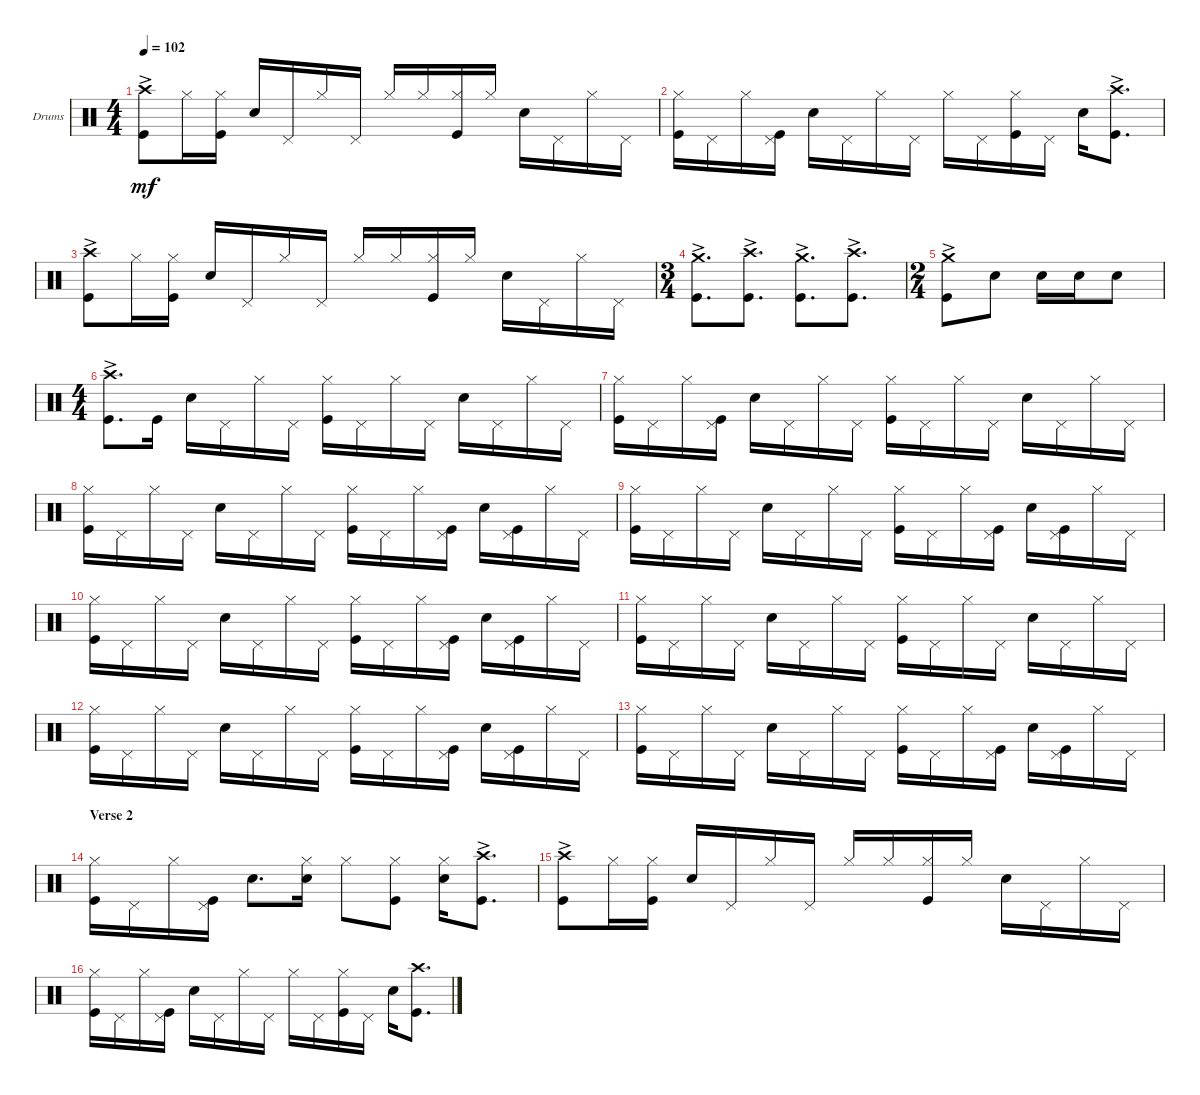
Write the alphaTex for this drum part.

\bracketExtendMode groupsimilarinstruments
\firstSystemTrackNameOrientation horizontal
\otherSystemsTrackNameOrientation horizontal
\track ("John Bonham" "Drums") {instrument percussion}
\staff {score}
\articulation defaults
\ts (4 4)
\tempo 102
\clef neutral
\ks c
("Kick (hit)" "Crash high (hit)"{ac}).8{dy mf} "Hi-Hat (closed)".16 ("Hi-Hat (closed)" "Kick (hit)").16 "Snare (hit) 2".16 "Pedal Hi-Hat (hit)".16 "Hi-Hat (closed)".16 "Pedal Hi-Hat (hit)".16 "Hi-Hat (closed)".16{beam invert} "Hi-Hat (closed)".16 ("Kick (hit)" "Hi-Hat (closed)").16 "Hi-Hat (closed)".16 "Snare (hit) 2".16 "Pedal Hi-Hat (hit)".16 "Hi-Hat (closed)".16 "Pedal Hi-Hat (hit)".16 |
("Hi-Hat (closed)" "Kick (hit)").16 "Pedal Hi-Hat (hit)".16 "Hi-Hat (closed)".16 ("Pedal Hi-Hat (hit)" "Kick (hit)").16 "Snare (hit) 2".16 "Pedal Hi-Hat (hit)".16 "Hi-Hat (closed)".16 "Pedal Hi-Hat (hit)".16 "Hi-Hat (closed)".16 "Pedal Hi-Hat (hit)".16 ("Hi-Hat (closed)" "Kick (hit)").16 "Pedal Hi-Hat (hit)".16 "Snare (hit) 2".16 ("Crash high (hit)"{ac} "Kick (hit)").8{d} |
("Kick (hit)" "Crash high (hit)"{ac}).8 "Hi-Hat (closed)".16 ("Hi-Hat (closed)" "Kick (hit)").16 "Snare (hit) 2".16 "Pedal Hi-Hat (hit)".16 "Hi-Hat (closed)".16 "Pedal Hi-Hat (hit)".16 "Hi-Hat (closed)".16{beam invert} "Hi-Hat (closed)".16 ("Kick (hit)" "Hi-Hat (closed)").16 "Hi-Hat (closed)".16 "Snare (hit) 2".16 "Pedal Hi-Hat (hit)".16 "Hi-Hat (closed)".16 "Pedal Hi-Hat (hit)".16 |
\ts (3 4)
("Kick (hit)" "Crash medium (hit)"{ac}).8{d} ("Kick (hit)" "Crash high (hit)"{ac}).8{d} ("Kick (hit)" "Crash medium (hit)"{ac}).8{d beam merge} ("Crash high (hit)"{ac} "Kick (hit)").8{d} |
\ts (2 4)
("Kick (hit)" "Crash medium (hit)"{ac}).8 "Snare (hit) 2".8 "Snare (hit) 2".16 "Snare (hit) 2".16 "Snare (hit) 2".8 |
\ts (4 4)
("Crash high (hit)"{ac} "Kick (hit)").8{d} "Kick (hit)".16 "Snare (hit) 2".16 "Pedal Hi-Hat (hit)".16 "Hi-Hat (closed)".16 "Pedal Hi-Hat (hit)".16 ("Hi-Hat (closed)" "Kick (hit)").16 "Pedal Hi-Hat (hit)".16 "Hi-Hat (closed)".16 "Pedal Hi-Hat (hit)".16 "Snare (hit) 2".16 "Pedal Hi-Hat (hit)".16 "Hi-Hat (closed)".16 "Pedal Hi-Hat (hit)".16 |
("Hi-Hat (closed)" "Kick (hit)").16 "Pedal Hi-Hat (hit)".16 "Hi-Hat (closed)".16 ("Pedal Hi-Hat (hit)" "Kick (hit)").16 "Snare (hit) 2".16 "Pedal Hi-Hat (hit)".16 "Hi-Hat (closed)".16 "Pedal Hi-Hat (hit)".16 ("Hi-Hat (closed)" "Kick (hit)").16 "Pedal Hi-Hat (hit)".16 "Hi-Hat (closed)".16 "Pedal Hi-Hat (hit)".16 "Snare (hit) 2".16 "Pedal Hi-Hat (hit)".16 "Hi-Hat (closed)".16 "Pedal Hi-Hat (hit)".16 |
("Hi-Hat (closed)" "Kick (hit)").16 "Pedal Hi-Hat (hit)".16 "Hi-Hat (closed)".16 "Pedal Hi-Hat (hit)".16 "Snare (hit) 2".16 "Pedal Hi-Hat (hit)".16 "Hi-Hat (closed)".16 "Pedal Hi-Hat (hit)".16 ("Hi-Hat (closed)" "Kick (hit)").16 "Pedal Hi-Hat (hit)".16 "Hi-Hat (closed)".16 ("Pedal Hi-Hat (hit)" "Kick (hit)").16 "Snare (hit) 2".16 ("Pedal Hi-Hat (hit)" "Kick (hit)").16 "Hi-Hat (closed)".16 "Pedal Hi-Hat (hit)".16 |
("Hi-Hat (closed)" "Kick (hit)").16 "Pedal Hi-Hat (hit)".16 "Hi-Hat (closed)".16 "Pedal Hi-Hat (hit)".16 "Snare (hit) 2".16 "Pedal Hi-Hat (hit)".16 "Hi-Hat (closed)".16 "Pedal Hi-Hat (hit)".16 ("Hi-Hat (closed)" "Kick (hit)").16 "Pedal Hi-Hat (hit)".16 "Hi-Hat (closed)".16 ("Pedal Hi-Hat (hit)" "Kick (hit)").16 "Snare (hit) 2".16 ("Pedal Hi-Hat (hit)" "Kick (hit)").16 "Hi-Hat (closed)".16 "Pedal Hi-Hat (hit)".16 |
("Hi-Hat (closed)" "Kick (hit)").16 "Pedal Hi-Hat (hit)".16 "Hi-Hat (closed)".16 "Pedal Hi-Hat (hit)".16 "Snare (hit) 2".16 "Pedal Hi-Hat (hit)".16 "Hi-Hat (closed)".16 "Pedal Hi-Hat (hit)".16 ("Hi-Hat (closed)" "Kick (hit)").16 "Pedal Hi-Hat (hit)".16 "Hi-Hat (closed)".16 ("Pedal Hi-Hat (hit)" "Kick (hit)").16 "Snare (hit) 2".16 ("Pedal Hi-Hat (hit)" "Kick (hit)").16 "Hi-Hat (closed)".16 "Pedal Hi-Hat (hit)".16 |
("Hi-Hat (closed)" "Kick (hit)").16 "Pedal Hi-Hat (hit)".16 "Hi-Hat (closed)".16 "Pedal Hi-Hat (hit)".16 "Snare (hit) 2".16 "Pedal Hi-Hat (hit)".16 "Hi-Hat (closed)".16 "Pedal Hi-Hat (hit)".16 ("Hi-Hat (closed)" "Kick (hit)").16 "Pedal Hi-Hat (hit)".16 "Hi-Hat (closed)".16 "Pedal Hi-Hat (hit)".16 "Snare (hit) 2".16 "Pedal Hi-Hat (hit)".16 "Hi-Hat (closed)".16 "Pedal Hi-Hat (hit)".16 |
("Hi-Hat (closed)" "Kick (hit)").16 "Pedal Hi-Hat (hit)".16 "Hi-Hat (closed)".16 "Pedal Hi-Hat (hit)".16 "Snare (hit) 2".16 "Pedal Hi-Hat (hit)".16 "Hi-Hat (closed)".16 "Pedal Hi-Hat (hit)".16 ("Hi-Hat (closed)" "Kick (hit)").16 "Pedal Hi-Hat (hit)".16 "Hi-Hat (closed)".16 ("Pedal Hi-Hat (hit)" "Kick (hit)").16 "Snare (hit) 2".16 ("Pedal Hi-Hat (hit)" "Kick (hit)").16 "Hi-Hat (closed)".16 "Pedal Hi-Hat (hit)".16 |
("Hi-Hat (closed)" "Kick (hit)").16 "Pedal Hi-Hat (hit)".16 "Hi-Hat (closed)".16 "Pedal Hi-Hat (hit)".16 "Snare (hit) 2".16 "Pedal Hi-Hat (hit)".16 "Hi-Hat (closed)".16 "Pedal Hi-Hat (hit)".16 ("Hi-Hat (closed)" "Kick (hit)").16 "Pedal Hi-Hat (hit)".16 "Hi-Hat (closed)".16 ("Pedal Hi-Hat (hit)" "Kick (hit)").16 "Snare (hit) 2".16 ("Pedal Hi-Hat (hit)" "Kick (hit)").16 "Hi-Hat (closed)".16 "Pedal Hi-Hat (hit)".16 |
\section ("" "Verse 2")
("Hi-Hat (closed)" "Kick (hit)").16 "Pedal Hi-Hat (hit)".16 "Hi-Hat (closed)".16 ("Pedal Hi-Hat (hit)" "Kick (hit)").16 "Snare (hit) 2".8{d} ("Snare (hit) 2" "Hi-Hat (closed)").16 "Hi-Hat (closed)".8 ("Hi-Hat (closed)" "Kick (hit)").8 ("Snare (hit) 2" "Hi-Hat (closed)").16 ("Crash high (hit)"{ac} "Kick (hit)").8{d} |
("Kick (hit)" "Crash high (hit)"{ac}).8 "Hi-Hat (closed)".16 ("Hi-Hat (closed)" "Kick (hit)").16 "Snare (hit) 2".16 "Pedal Hi-Hat (hit)".16 "Hi-Hat (closed)".16 "Pedal Hi-Hat (hit)".16 "Hi-Hat (closed)".16{beam invert} "Hi-Hat (closed)".16 ("Kick (hit)" "Hi-Hat (closed)").16 "Hi-Hat (closed)".16 "Snare (hit) 2".16 "Pedal Hi-Hat (hit)".16 "Hi-Hat (closed)".16 "Pedal Hi-Hat (hit)".16 |
("Kick (hit)" "Hi-Hat (closed)").16 "Pedal Hi-Hat (hit)".16 "Hi-Hat (closed)".16 ("Pedal Hi-Hat (hit)" "Kick (hit)").16 "Snare (hit) 2".16 "Pedal Hi-Hat (hit)".16 "Hi-Hat (closed)".16 "Pedal Hi-Hat (hit)".16 "Hi-Hat (closed)".16 "Pedal Hi-Hat (hit)".16 ("Hi-Hat (closed)" "Kick (hit)").16 "Pedal Hi-Hat (hit)".16 "Snare (hit) 2".16 ("Crash high (hit)" "Kick (hit)").8{d}
